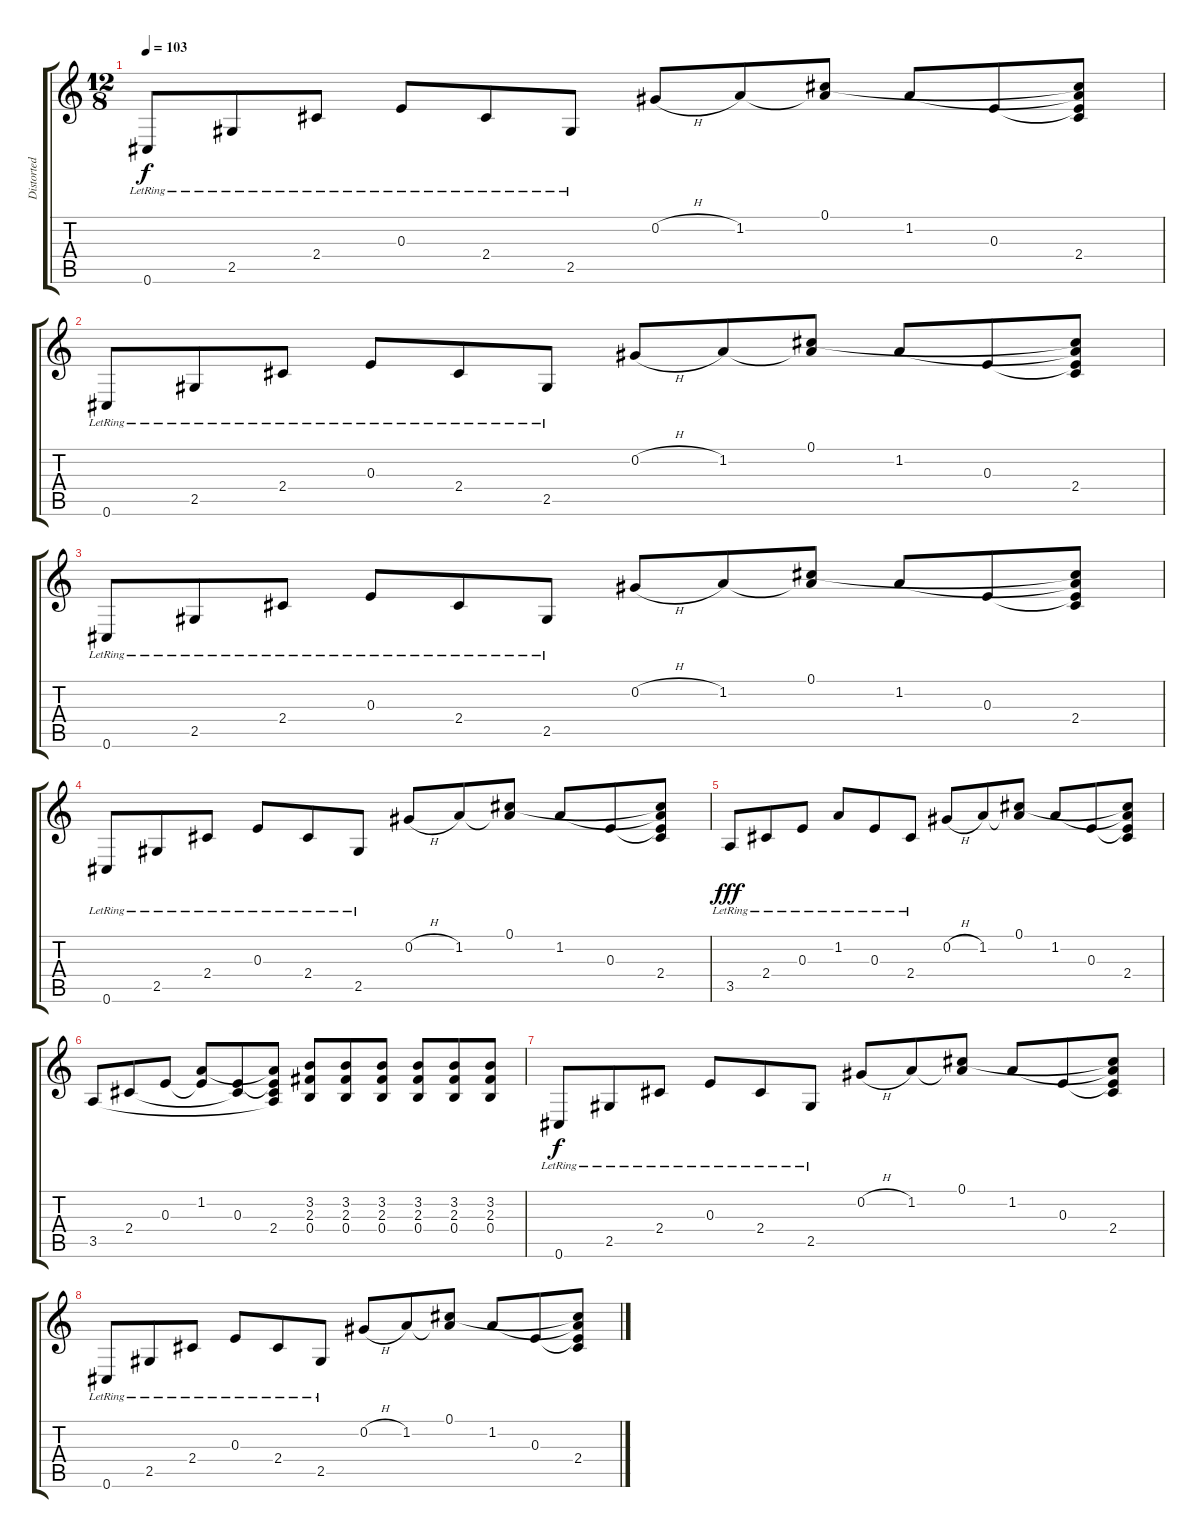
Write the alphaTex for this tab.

\track ("Distorted Guitar 2" "Distorted ") {instrument distortionguitar}
\staff {score tabs}
\tuning (Db4 Ab3 E3 B2 Gb2 Db2) {hide}
\ts (12 8)
\tempo 103
\clef g2
\ks c
0.6{lr}.8{dy f volume 10} 2.5{lr}.8 2.4{lr}.8 0.3{lr}.8 2.4{lr}.8 2.5{lr}.8 0.2{h}.8 1.2.8 (0.1 1.2{t}).8 1.2.8 0.3.8 (0.1{t} 1.2{t} 0.3{t} 2.4).8 |
0.6{lr}.8 2.5{lr}.8 2.4{lr}.8 0.3{lr}.8 2.4{lr}.8 2.5{lr}.8 0.2{h}.8 1.2.8 (0.1 1.2{t}).8 1.2.8 0.3.8 (0.1{t} 1.2{t} 0.3{t} 2.4).8 |
0.6{lr}.8 2.5{lr}.8 2.4{lr}.8 0.3{lr}.8 2.4{lr}.8 2.5{lr}.8 0.2{h}.8 1.2.8 (0.1 1.2{t}).8 1.2.8 0.3.8 (0.1{t} 1.2{t} 0.3{t} 2.4).8 |
0.6{lr}.8 2.5{lr}.8 2.4{lr}.8 0.3{lr}.8 2.4{lr}.8 2.5{lr}.8 0.2{h}.8 1.2.8 (0.1 1.2{t}).8 1.2.8 0.3.8 (0.1{t} 1.2{t} 0.3{t} 2.4).8 |
3.5{lr}.8{dy fff} 2.4{lr}.8 0.3{lr}.8 1.2{lr}.8 0.3{lr}.8 2.4{lr}.8 0.2{h}.8 1.2.8 (0.1 1.2{t}).8 1.2.8 0.3.8 (0.1{t} 1.2{t} 0.3{t} 2.4).8 |
3.5.8 2.4.8 0.3.8 (1.2 0.3{t}).8 (0.3 2.4{t}).8 (1.2{t} 0.3{t} 2.4 3.5{t}).8 (3.2 2.3 0.4).8 (3.2 2.3 0.4).8 (3.2 2.3 0.4).8 (3.2 2.3 0.4).8 (3.2 2.3 0.4).8 (3.2 2.3 0.4).8 |
0.6{lr}.8{dy f volume 10} 2.5{lr}.8 2.4{lr}.8 0.3{lr}.8 2.4{lr}.8 2.5{lr}.8 0.2{h}.8 1.2.8 (0.1 1.2{t}).8 1.2.8 0.3.8 (0.1{t} 1.2{t} 0.3{t} 2.4).8 |
0.6{lr}.8 2.5{lr}.8 2.4{lr}.8 0.3{lr}.8 2.4{lr}.8 2.5{lr}.8 0.2{h}.8 1.2.8 (0.1 1.2{t}).8 1.2.8 0.3.8 (0.1{t} 1.2{t} 0.3{t} 2.4).8
